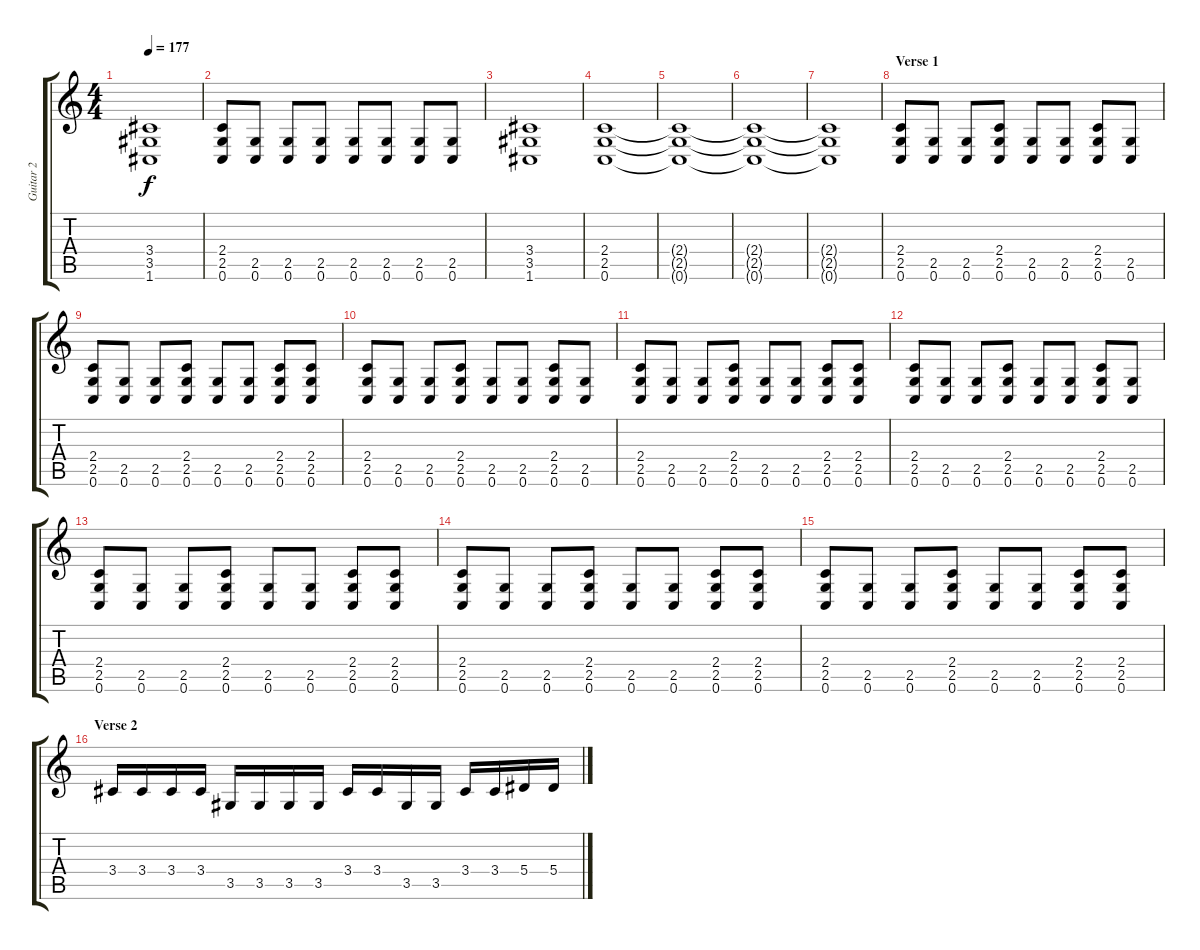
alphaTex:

\track ("Guitar 2" "Guitar 2") {instrument distortionguitar}
\staff {score tabs}
\tuning (C4 G3 Eb3 Bb2 F2 C2) {hide}
\ts (4 4)
\tempo 177
\clef g2
\ks c
(3.4 3.5 1.6).1{dy f} |
(2.4 2.5 0.6).8 (2.5 0.6).8 (2.5 0.6).8 (2.5 0.6).8 (2.5 0.6).8 (2.5 0.6).8 (2.5 0.6).8 (2.5 0.6).8 |
(3.4 3.5 1.6).1 |
(2.4 2.5 0.6).1 |
(2.4{t} 2.5{t} 0.6{t}).1 |
(2.4{t} 2.5{t} 0.6{t}).1 |
(2.4{t} 2.5{t} 0.6{t}).1 |
\section ("" "Verse 1")
(2.4 2.5 0.6).8 (2.5 0.6).8 (2.5 0.6).8 (2.4 2.5 0.6).8 (2.5 0.6).8 (2.5 0.6).8 (2.4 2.5 0.6).8 (2.5 0.6).8 |
(2.4 2.5 0.6).8 (2.5 0.6).8 (2.5 0.6).8 (2.4 2.5 0.6).8 (2.5 0.6).8 (2.5 0.6).8 (2.4 2.5 0.6).8 (2.4 2.5 0.6).8 |
(2.4 2.5 0.6).8 (2.5 0.6).8 (2.5 0.6).8 (2.4 2.5 0.6).8 (2.5 0.6).8 (2.5 0.6).8 (2.4 2.5 0.6).8 (2.5 0.6).8 |
(2.4 2.5 0.6).8 (2.5 0.6).8 (2.5 0.6).8 (2.4 2.5 0.6).8 (2.5 0.6).8 (2.5 0.6).8 (2.4 2.5 0.6).8 (2.4 2.5 0.6).8 |
(2.4 2.5 0.6).8 (2.5 0.6).8 (2.5 0.6).8 (2.4 2.5 0.6).8 (2.5 0.6).8 (2.5 0.6).8 (2.4 2.5 0.6).8 (2.5 0.6).8 |
(2.4 2.5 0.6).8 (2.5 0.6).8 (2.5 0.6).8 (2.4 2.5 0.6).8 (2.5 0.6).8 (2.5 0.6).8 (2.4 2.5 0.6).8 (2.4 2.5 0.6).8 |
(2.4 2.5 0.6).8 (2.5 0.6).8 (2.5 0.6).8 (2.4 2.5 0.6).8 (2.5 0.6).8 (2.5 0.6).8 (2.4 2.5 0.6).8 (2.4 2.5 0.6).8 |
(2.4 2.5 0.6).8 (2.5 0.6).8 (2.5 0.6).8 (2.4 2.5 0.6).8 (2.5 0.6).8 (2.5 0.6).8 (2.4 2.5 0.6).8 (2.4 2.5 0.6).8 |
\section ("" "Verse 2")
3.4.16 3.4.16 3.4.16 3.4.16 3.5.16 3.5.16 3.5.16 3.5.16 3.4.16 3.4.16 3.5.16 3.5.16 3.4.16 3.4.16 5.4.16 5.4.16
